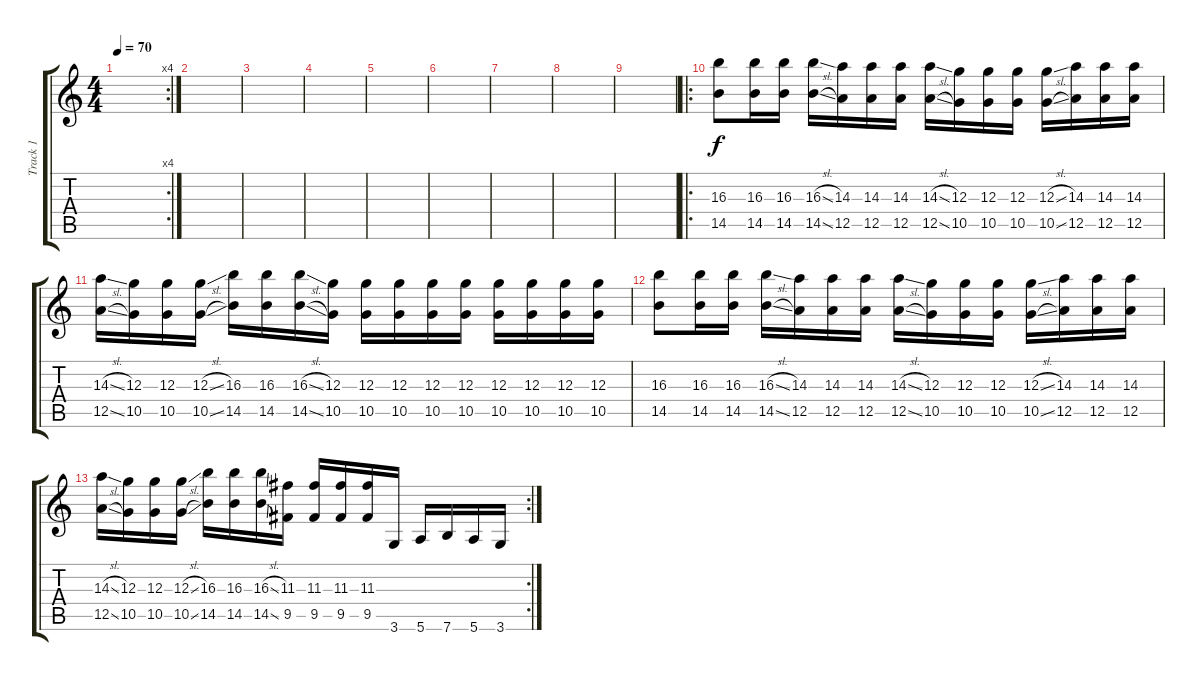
\track ("Track 1" "Track 1") {instrument electricguitarclean}
\staff {score tabs}
\tuning (E4 B3 G3 D3 A2 E2) {hide}
\rc 4
\ts (4 4)
\tempo 70
\clef g2
\ks c
|
|
|
|
|
|
|
|
|
\ro
(16.3 14.5).8{volume 13 instrument distortionguitar} (16.3 14.5).16 (16.3 14.5).16 (16.3{sl} 14.5{sl}).16 (14.3 12.5).16 (14.3 12.5).16 (14.3 12.5).16 (14.3{sl} 12.5{sl}).16 (12.3 10.5).16 (12.3 10.5).16 (12.3 10.5).16 (12.3{sl} 10.5{sl}).16 (14.3 12.5).16 (14.3 12.5).16 (14.3 12.5).16 |
(14.3{sl} 12.5{sl}).16 (12.3 10.5).16 (12.3 10.5).16 (12.3{sl} 10.5{sl}).16 (16.3 14.5).16 (16.3 14.5).16 (16.3{sl} 14.5{sl}).16 (12.3 10.5).16 (12.3 10.5).16 (12.3 10.5).16 (12.3 10.5).16 (12.3 10.5).16 (12.3 10.5).16 (12.3 10.5).16 (12.3 10.5).16 (12.3 10.5).16 |
(16.3 14.5).8 (16.3 14.5).16 (16.3 14.5).16 (16.3{sl} 14.5{sl}).16 (14.3 12.5).16 (14.3 12.5).16 (14.3 12.5).16 (14.3{sl} 12.5{sl}).16 (12.3 10.5).16 (12.3 10.5).16 (12.3 10.5).16 (12.3{sl} 10.5{sl}).16 (14.3 12.5).16 (14.3 12.5).16 (14.3 12.5).16 |
\rc 2
(14.3{sl} 12.5{sl}).16 (12.3 10.5).16 (12.3 10.5).16 (12.3{sl} 10.5{sl}).16 (16.3 14.5).16 (16.3 14.5).16 (16.3{sl} 14.5{sl}).16 (11.3 9.5).16 (11.3 9.5).16 (11.3 9.5).16 (11.3 9.5).16 3.6.16 5.6.16 7.6.16 5.6.16 3.6.16
